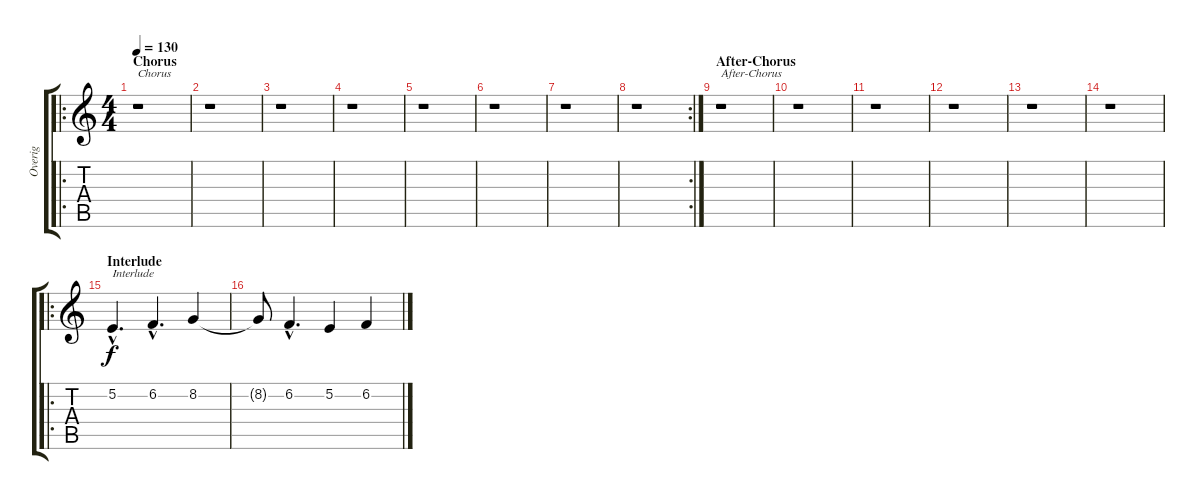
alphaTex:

\track ("Overig" "Overig") {instrument tremolostrings}
\staff {score tabs}
\tuning (E4 B3 G3 D3 A2 E2) {hide}
\ro
\ts (4 4)
\section ("" "Chorus")
\tempo 130
\clef g2
\ks c
r.1{txt "Chorus" dy f} |
r.1 |
r.1 |
r.1 |
r.1 |
r.1 |
r.1 |
\rc 2
r.1 |
\section ("" "After-Chorus")
r.1{txt "After-Chorus"} |
r.1 |
r.1 |
r.1 |
r.1 |
r.1 |
\ro
\section ("" "Interlude")
5.2{hac}.4{d txt "Interlude" volume 10 instrument cello} 6.2{hac}.4{d} 8.2.4 |
8.2{t}.8 6.2{hac}.4{d} 5.2.4 6.2.4
